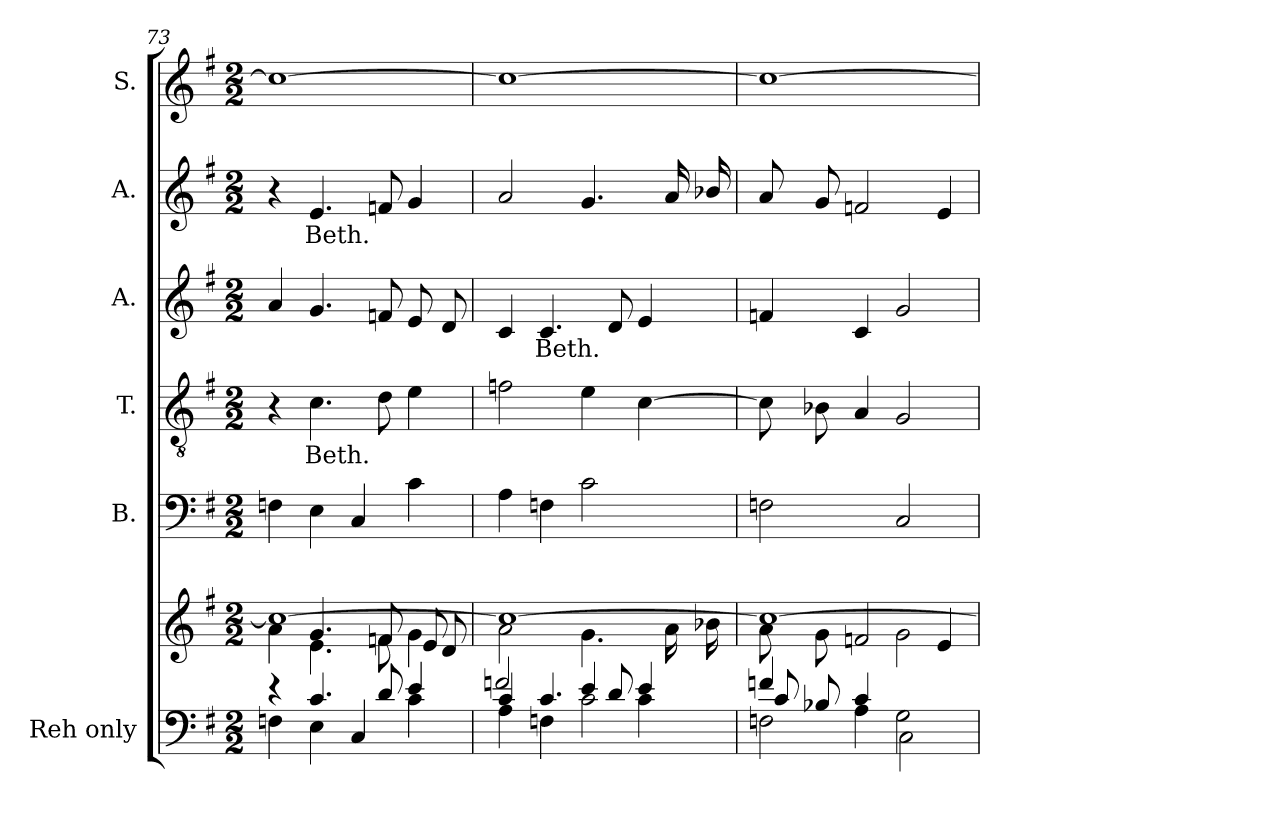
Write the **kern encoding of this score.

**kern	**kern	**kern	**kern	**text	**kern	**text	**kern	**text	**kern
*part6	*part6	*part5	*part4	*part4	*part3	*part3	*part2	*part2	*part1
*staff7	*staff6	*staff5	*staff4	*staff4	*staff3	*staff3	*staff2	*staff2	*staff1
*I"Reh  only	*	*I"B.	*I"T.	*	*I"A.	*	*I"A.	*	*I"S.
*	*	*I'B.	*I'T.	*	*I'A.	*	*I'A.	*	*
*clefF4	*clefG2	*clefF4	*clefGv2	*	*clefG2	*	*clefG2	*	*clefG2
*	*	*	*ITrd7c12	*	*	*	*	*	*
*k[f#]	*k[f#]	*k[f#]	*k[f#]	*	*k[f#]	*	*k[f#]	*	*k[f#]
*G:	*G:	*G:	*G:	*	*G:	*	*G:	*	*G:
*M2/2	*M2/2	*M2/2	*M2/2	*	*M2/2	*	*M2/2	*	*M2/2
=73	=73	=73	=73	=73	=73	=73	=73	=73	=73
*^	*^	*	*	*	*	*	*	*	*
*	*	*	*^	*	*	*	*	*	*	*	*
4r	4Fni\	1cci_	4ryy	4ai\	4Fni\	4r	.	4ai/	.	4r	.	1cci_
!	!	!	!	!	!	!	!LO:LY:b:color=#000000	!	!	!	!	!
!	!	!	!	!	!	!	!	!	!	!	!LO:LY:b:color=#000000	!
4.ci/	4Ei\	.	4.ei\	4.gi/	4Ei\	4.Ci\	Beth.	4.gi/	.	4.ei/	Beth.	.
.	4Ci/	.	.	.	4Ci/	.	.	.	.	.	.	.
8di/	.	.	8fni\	8fi/	.	8Di\	.	8fni/	.	8fni/	.	.
4ei/	4ci\	.	4gi\	8ei/	4ci\	4Ei\	.	8ei/	.	4gi/	.	.
.	.	.	.	8di/	.	.	.	8di/	.	.	.	.
*	*	*	*v	*v	*	*	*	*	*	*	*	*
=74	=74	=74	=74	=74	=74	=74	=74	=74	=74	=74	=74
*	*^	*	*	*	*	*	*	*	*	*	*
4ci/	2fni/	4Ai\	1cci_	2ai\	4Ai\	2Fni\	.	4ci/	.	2ai/	.	1cci_
!	!	!	!	!	!	!	!	!	!LO:LY:b:color=#000000	!	!	!
4.ci/	.	4Fni\	.	.	4Fni\	.	.	4.ci/	Beth.	.	.	.
.	4ei/	2ci\	.	4.gi\	2ci\	4Ei\	.	.	.	4.gi/	.	.
8di/	.	.	.	.	.	.	.	8di/	.	.	.	.
4ei/	4ci\	.	.	.	.	[4Ci\	.	4ei/	.	.	.	.
.	.	.	.	16ai\	.	.	.	.	.	16ai/	.	.
.	.	.	.	16b-Xi\	.	.	.	.	.	16b-Xi/	.	.
=75	=75	=75	=75	=75	=75	=75	=75	=75	=75	=75	=75	=75
*	*	*	*	*^	*	*	*	*	*	*	*	*
4fni/	8ci/	2Fni\	1cci_	8ai\	2ryy	2Fni\	8Ci\]	.	4fni/	.	8ai/	.	1cci_
.	8B-Xi/	.	.	8gi\	.	.	8BB-Xi\	.	.	.	8gi/	.	.
4ci/	4Ai\	.	.	2fi/	.	.	4AAi/	.	4ci/	.	2fni/	.	.
2ryy	2Gi\	2Ci\	.	.	2gi\	2Ci/	2GGi/	.	2gi/	.	.	.	.
.	.	.	.	4ei/	.	.	.	.	.	.	4ei/	.	.
*v	*v	*v	*	*	*	*	*	*	*	*	*	*	*
*	*v	*v	*v	*	*	*	*	*	*	*	*
=	=	=	=	=	=	=	=	=	=
*-	*-	*-	*-	*-	*-	*-	*-	*-	*-
